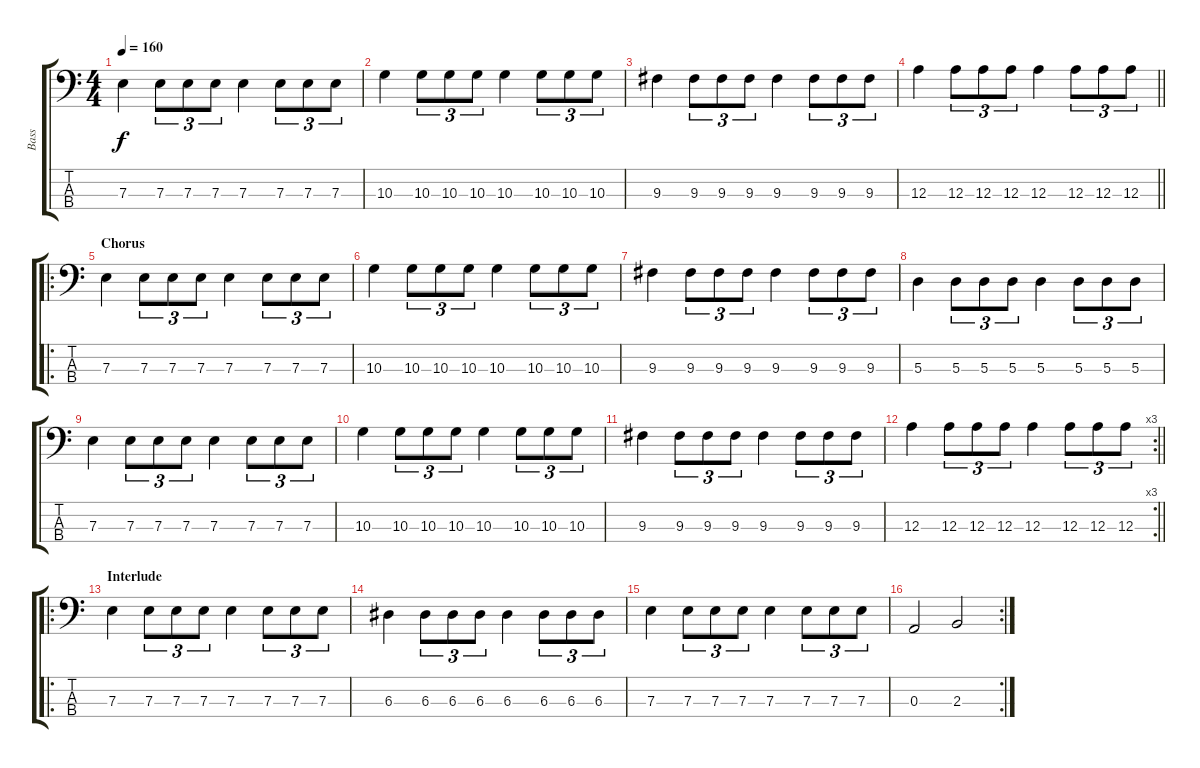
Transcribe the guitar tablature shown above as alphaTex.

\track ("Bass" "Bass") {instrument electricbassfinger}
\staff {score tabs}
\tuning (G2 D2 A1 E1) {hide}
\ts (4 4)
\tempo 160
\clef f4
\ks c
7.3.4{dy f} 7.3.8{tu (3 2)} 7.3.8{tu (3 2)} 7.3.8{tu (3 2)} 7.3.4 7.3.8{tu (3 2)} 7.3.8{tu (3 2)} 7.3.8{tu (3 2)} |
10.3.4 10.3.8{tu (3 2)} 10.3.8{tu (3 2)} 10.3.8{tu (3 2)} 10.3.4 10.3.8{tu (3 2)} 10.3.8{tu (3 2)} 10.3.8{tu (3 2)} |
9.3.4 9.3.8{tu (3 2)} 9.3.8{tu (3 2)} 9.3.8{tu (3 2)} 9.3.4 9.3.8{tu (3 2)} 9.3.8{tu (3 2)} 9.3.8{tu (3 2)} |
\barLineRight lightlight
12.3.4 12.3.8{tu (3 2)} 12.3.8{tu (3 2)} 12.3.8{tu (3 2)} 12.3.4 12.3.8{tu (3 2)} 12.3.8{tu (3 2)} 12.3.8{tu (3 2)} |
\ro
\section ("" "Chorus")
7.3.4 7.3.8{tu (3 2)} 7.3.8{tu (3 2)} 7.3.8{tu (3 2)} 7.3.4 7.3.8{tu (3 2)} 7.3.8{tu (3 2)} 7.3.8{tu (3 2)} |
10.3.4 10.3.8{tu (3 2)} 10.3.8{tu (3 2)} 10.3.8{tu (3 2)} 10.3.4 10.3.8{tu (3 2)} 10.3.8{tu (3 2)} 10.3.8{tu (3 2)} |
9.3.4 9.3.8{tu (3 2)} 9.3.8{tu (3 2)} 9.3.8{tu (3 2)} 9.3.4 9.3.8{tu (3 2)} 9.3.8{tu (3 2)} 9.3.8{tu (3 2)} |
5.3.4 5.3.8{tu (3 2)} 5.3.8{tu (3 2)} 5.3.8{tu (3 2)} 5.3.4 5.3.8{tu (3 2)} 5.3.8{tu (3 2)} 5.3.8{tu (3 2)} |
7.3.4 7.3.8{tu (3 2)} 7.3.8{tu (3 2)} 7.3.8{tu (3 2)} 7.3.4 7.3.8{tu (3 2)} 7.3.8{tu (3 2)} 7.3.8{tu (3 2)} |
10.3.4 10.3.8{tu (3 2)} 10.3.8{tu (3 2)} 10.3.8{tu (3 2)} 10.3.4 10.3.8{tu (3 2)} 10.3.8{tu (3 2)} 10.3.8{tu (3 2)} |
9.3.4 9.3.8{tu (3 2)} 9.3.8{tu (3 2)} 9.3.8{tu (3 2)} 9.3.4 9.3.8{tu (3 2)} 9.3.8{tu (3 2)} 9.3.8{tu (3 2)} |
\rc 3
\barLineRight lightlight
12.3.4 12.3.8{tu (3 2)} 12.3.8{tu (3 2)} 12.3.8{tu (3 2)} 12.3.4 12.3.8{tu (3 2)} 12.3.8{tu (3 2)} 12.3.8{tu (3 2)} |
\ro
\section ("" "Interlude")
7.3.4 7.3.8{tu (3 2)} 7.3.8{tu (3 2)} 7.3.8{tu (3 2)} 7.3.4 7.3.8{tu (3 2)} 7.3.8{tu (3 2)} 7.3.8{tu (3 2)} |
6.3.4 6.3.8{tu (3 2)} 6.3.8{tu (3 2)} 6.3.8{tu (3 2)} 6.3.4 6.3.8{tu (3 2)} 6.3.8{tu (3 2)} 6.3.8{tu (3 2)} |
7.3.4 7.3.8{tu (3 2)} 7.3.8{tu (3 2)} 7.3.8{tu (3 2)} 7.3.4 7.3.8{tu (3 2)} 7.3.8{tu (3 2)} 7.3.8{tu (3 2)} |
\rc 2
0.3.2 2.3.2
